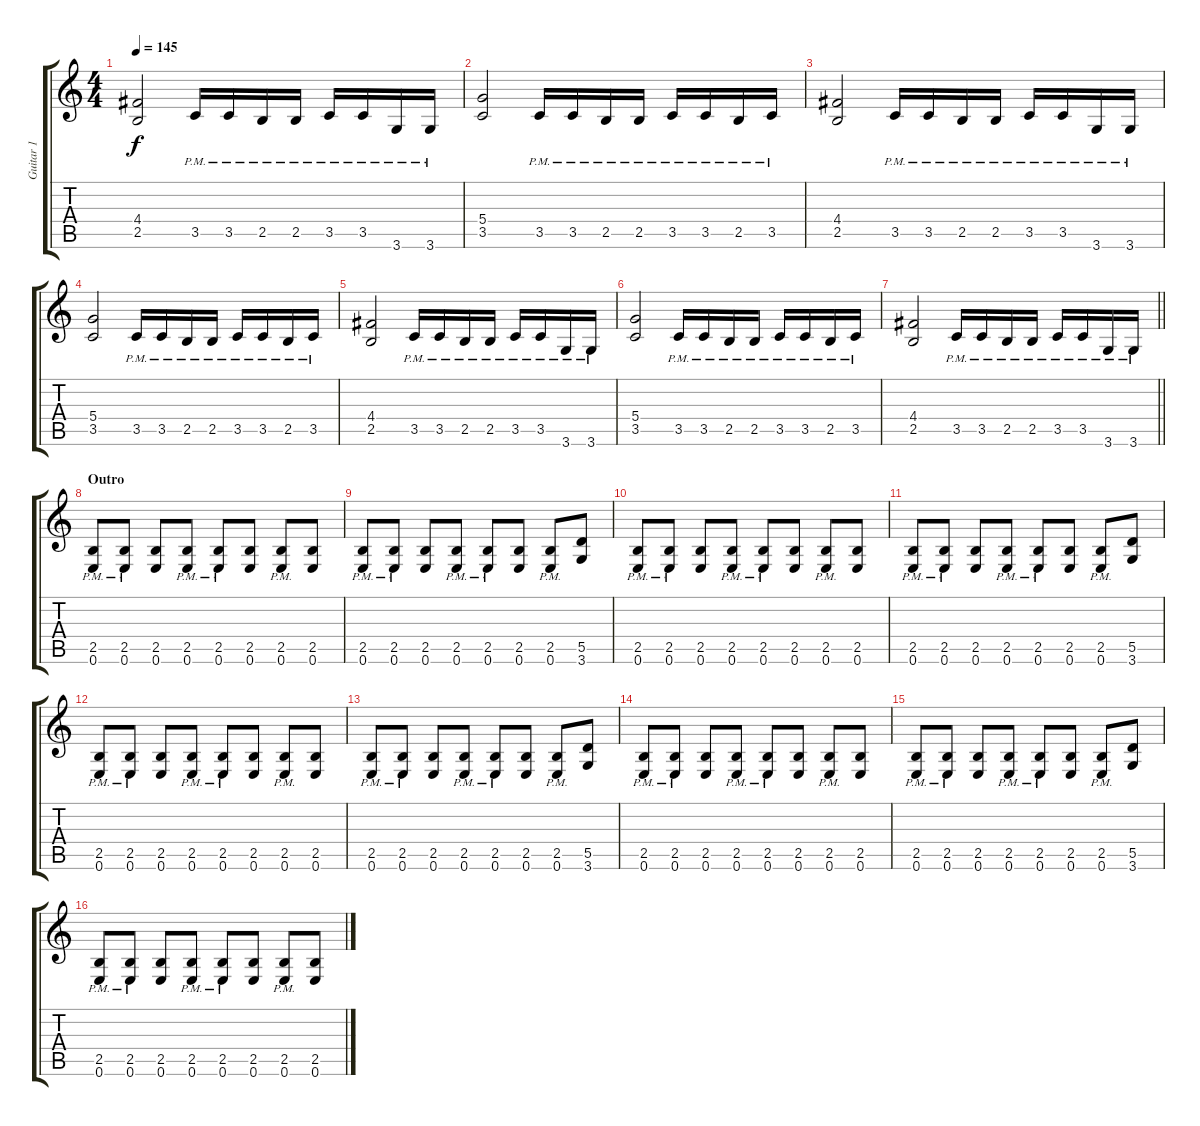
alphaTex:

\track ("Guitar 1" "Guitar 1") {instrument overdrivenguitar}
\staff {score tabs}
\tuning (E4 B3 G3 D3 A2 E2) {hide}
\ts (4 4)
\tempo 145
\clef g2
\ks c
(4.4 2.5).2{dy f} 3.5{pm}.16 3.5{pm}.16 2.5{pm}.16 2.5{pm}.16 3.5{pm}.16 3.5{pm}.16 3.6{pm}.16 3.6{pm}.16 |
(5.4 3.5).2 3.5{pm}.16 3.5{pm}.16 2.5{pm}.16 2.5{pm}.16 3.5{pm}.16 3.5{pm}.16 2.5{pm}.16 3.5{pm}.16 |
(4.4 2.5).2 3.5{pm}.16 3.5{pm}.16 2.5{pm}.16 2.5{pm}.16 3.5{pm}.16 3.5{pm}.16 3.6{pm}.16 3.6{pm}.16 |
(5.4 3.5).2 3.5{pm}.16 3.5{pm}.16 2.5{pm}.16 2.5{pm}.16 3.5{pm}.16 3.5{pm}.16 2.5{pm}.16 3.5{pm}.16 |
(4.4 2.5).2 3.5{pm}.16 3.5{pm}.16 2.5{pm}.16 2.5{pm}.16 3.5{pm}.16 3.5{pm}.16 3.6{pm}.16 3.6{pm}.16 |
(5.4 3.5).2 3.5{pm}.16 3.5{pm}.16 2.5{pm}.16 2.5{pm}.16 3.5{pm}.16 3.5{pm}.16 2.5{pm}.16 3.5{pm}.16 |
\barLineRight lightlight
(4.4 2.5).2 3.5{pm}.16 3.5{pm}.16 2.5{pm}.16 2.5{pm}.16 3.5{pm}.16 3.5{pm}.16 3.6{pm}.16 3.6{pm}.16 |
\section ("" "Outro")
(2.5{pm} 0.6{pm}).8 (2.5{pm} 0.6{pm}).8 (2.5 0.6).8 (2.5{pm} 0.6{pm}).8 (2.5{pm} 0.6{pm}).8 (2.5 0.6).8 (2.5{pm} 0.6{pm}).8 (2.5 0.6).8 |
(2.5{pm} 0.6{pm}).8 (2.5{pm} 0.6{pm}).8 (2.5 0.6).8 (2.5{pm} 0.6{pm}).8 (2.5{pm} 0.6{pm}).8 (2.5 0.6).8 (2.5{pm} 0.6{pm}).8 (5.5 3.6).8 |
(2.5{pm} 0.6{pm}).8 (2.5{pm} 0.6{pm}).8 (2.5 0.6).8 (2.5{pm} 0.6{pm}).8 (2.5{pm} 0.6{pm}).8 (2.5 0.6).8 (2.5{pm} 0.6{pm}).8 (2.5 0.6).8 |
(2.5{pm} 0.6{pm}).8 (2.5{pm} 0.6{pm}).8 (2.5 0.6).8 (2.5{pm} 0.6{pm}).8 (2.5{pm} 0.6{pm}).8 (2.5 0.6).8 (2.5{pm} 0.6{pm}).8 (5.5 3.6).8 |
(2.5{pm} 0.6{pm}).8 (2.5{pm} 0.6{pm}).8 (2.5 0.6).8 (2.5{pm} 0.6{pm}).8 (2.5{pm} 0.6{pm}).8 (2.5 0.6).8 (2.5{pm} 0.6{pm}).8 (2.5 0.6).8 |
(2.5{pm} 0.6{pm}).8 (2.5{pm} 0.6{pm}).8 (2.5 0.6).8 (2.5{pm} 0.6{pm}).8 (2.5{pm} 0.6{pm}).8 (2.5 0.6).8 (2.5{pm} 0.6{pm}).8 (5.5 3.6).8 |
(2.5{pm} 0.6{pm}).8 (2.5{pm} 0.6{pm}).8 (2.5 0.6).8 (2.5{pm} 0.6{pm}).8 (2.5{pm} 0.6{pm}).8 (2.5 0.6).8 (2.5{pm} 0.6{pm}).8 (2.5 0.6).8 |
(2.5{pm} 0.6{pm}).8 (2.5{pm} 0.6{pm}).8 (2.5 0.6).8 (2.5{pm} 0.6{pm}).8 (2.5{pm} 0.6{pm}).8 (2.5 0.6).8 (2.5{pm} 0.6{pm}).8 (5.5 3.6).8 |
(2.5{pm} 0.6{pm}).8 (2.5{pm} 0.6{pm}).8 (2.5 0.6).8 (2.5{pm} 0.6{pm}).8 (2.5{pm} 0.6{pm}).8 (2.5 0.6).8 (2.5{pm} 0.6{pm}).8 (2.5 0.6).8
